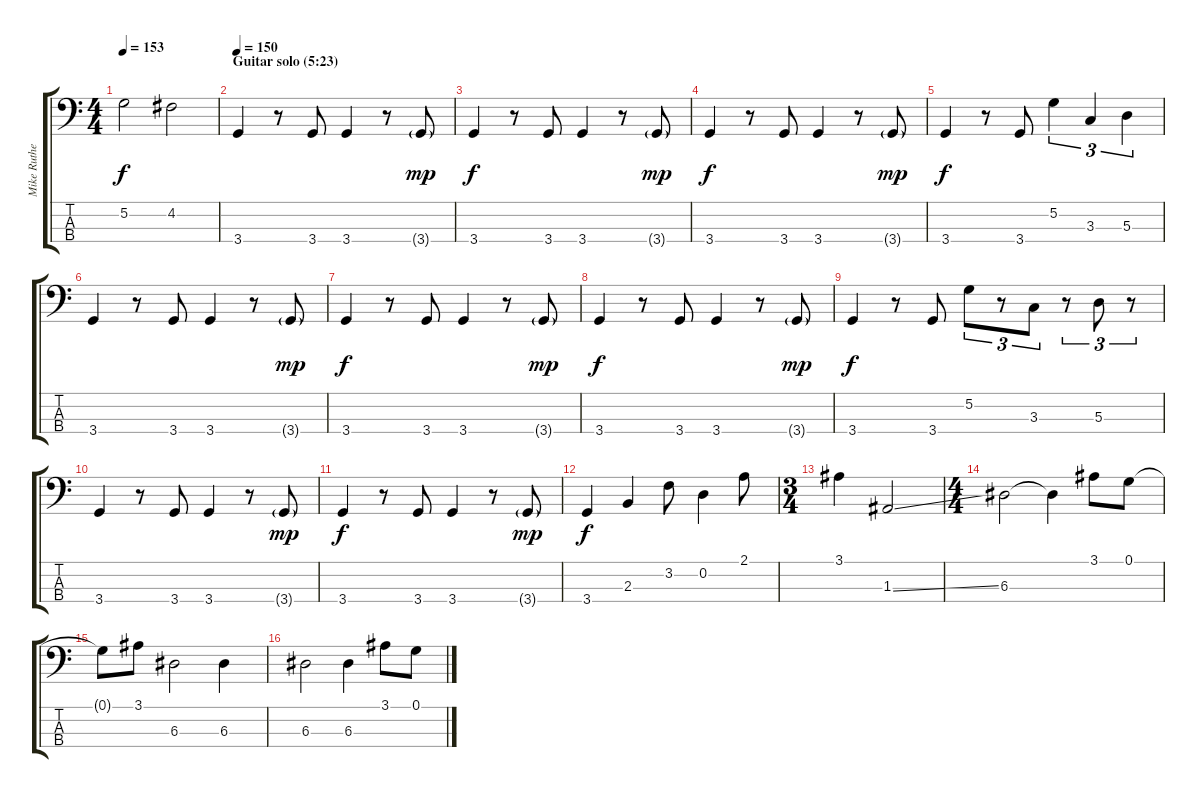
\track ("Mike Rutherford (bass)" "Mike Ruthe") {instrument electricbassfinger}
\staff {score tabs}
\tuning (G2 D2 A1 E1) {hide}
\ts (4 4)
\tempo 153
\clef f4
\ks c
5.2.2{dy f} 4.2.2 |
\section ("" "Guitar solo (5:23)")
\tempo 150
3.4.4 r.8 3.4.8 3.4.4 r.8 3.4{g}.8{dy mp} |
3.4.4{dy f} r.8 3.4.8 3.4.4 r.8 3.4{g}.8{dy mp} |
3.4.4{dy f} r.8 3.4.8 3.4.4 r.8 3.4{g}.8{dy mp} |
3.4.4{dy f} r.8 3.4.8 5.2.4{tu (3 2)} 3.3.4{tu (3 2)} 5.3.4{tu (3 2)} |
3.4.4 r.8 3.4.8 3.4.4 r.8 3.4{g}.8{dy mp} |
3.4.4{dy f} r.8 3.4.8 3.4.4 r.8 3.4{g}.8{dy mp} |
3.4.4{dy f} r.8 3.4.8 3.4.4 r.8 3.4{g}.8{dy mp} |
3.4.4{dy f} r.8 3.4.8 5.2.8{tu (3 2)} r.8{tu (3 2)} 3.3.8{tu (3 2)} r.8{tu (3 2)} 5.3.8{tu (3 2)} r.8{tu (3 2)} |
3.4.4 r.8 3.4.8 3.4.4 r.8 3.4{g}.8{dy mp} |
3.4.4{dy f} r.8 3.4.8 3.4.4 r.8 3.4{g}.8{dy mp} |
3.4.4{dy f} 2.3.4 3.2.8 0.2.4 2.1.8 |
\ts (3 4)
3.1.4 1.3{ss}.2 |
\ts (4 4)
6.3.2 6.3{t}.4 3.1.8 0.1.8 |
0.1{t}.8 3.1.8 6.3.2 6.3.4 |
6.3.2 6.3.4 3.1.8 0.1.8
